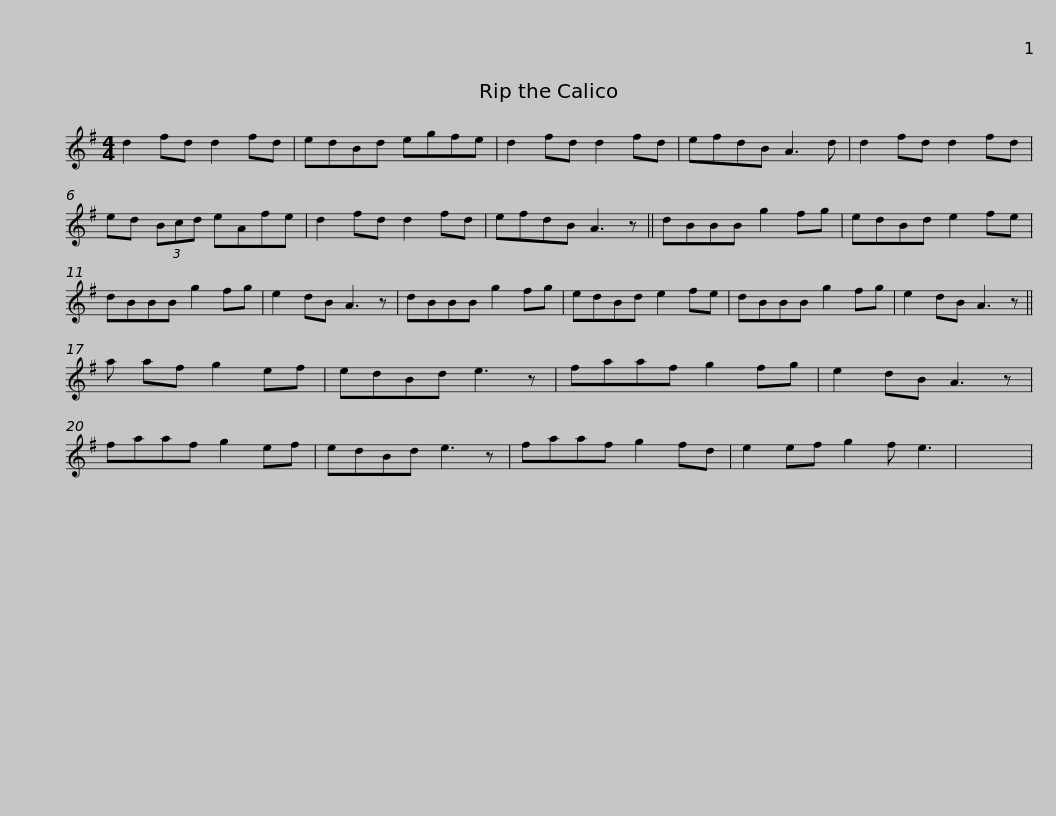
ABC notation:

X:1
L:1/8
M:4/4
I:linebreak $
K:G
V:1 treble
V:1
 d2 fd d2 fd | edBd egfe | d2 fd d2 fd | efdB A3 d | d2 fd d2 fd | %5
 ed (3Bcd eAfe |$ d2 fd d2 fd | efdB A3 z || dBBB g2 fg | edBd e2 fe | %10
 dBBB g2 fg | e2 dB A3 z |$ dBBB g2 fg | edBd e2 fe | dBBB g2 fg | %15
 e2 dB A3 z || a af g2 ef | edBd e3 z |$ faaf g2 fg | e2 dB A3 z | %20
 faaf g2 ef | edBd e3 z | faaf g2 fd | e2 ef g2 f e3 | x8 | %25
